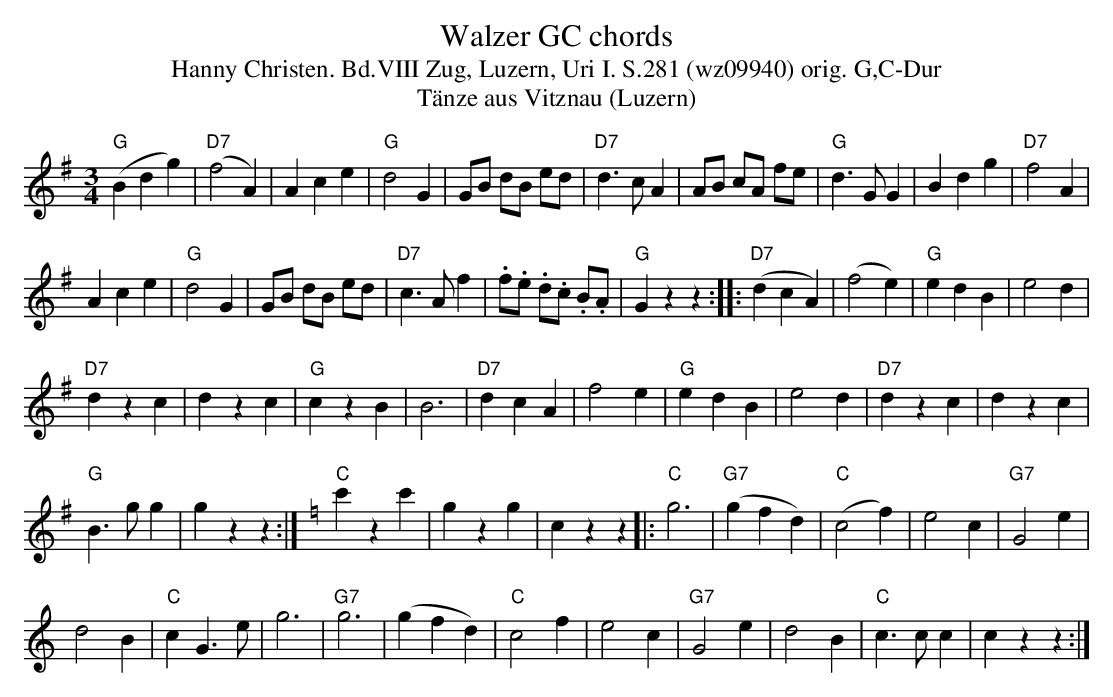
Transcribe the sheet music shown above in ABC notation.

X:1
T: Walzer GC chords
T:Hanny Christen. Bd.VIII Zug, Luzern, Uri I. S.281 (wz09940) orig. G,C-Dur
T: T\"anze aus Vitznau (Luzern)
M:3/4
L:1/4
K:G %%MIDI gchordon
"G"(Bdg) | "D7"(f2A) | Ace | "G"d2G | G/B/ d/B/ e/d/ |  "D7"d>c A | A/B/ c/A/ f/e/ | "G"d>GG | Bdg | "D7"f2A |
Ace | "G"d2G | G/B/ d/B/ e/d/ | "D7"c>Af | .f/.e/ .d/.c/ .B/.A/ | "G"Gzz :: "D7"(dcA) | (f2e) | "G"edB | e2d |
"D7"dzc | dzc | "G"czB | B3 | "D7"dcA | f2e | "G"edB | e2d | "D7"dzc | dzc |
"G"B>gg | gzz :| [K:C] "C"c'zc' | gzg | czz |: "C"g3 | "G7"(gfd) | "C"(c2f) | e2c | "G7"G2e |
d2B | "C"cG>e | g3 | "G7"g3 | (gfd) | "C"c2f | e2c | "G7"G2e | d2B | "C"c>cc | czz :|
